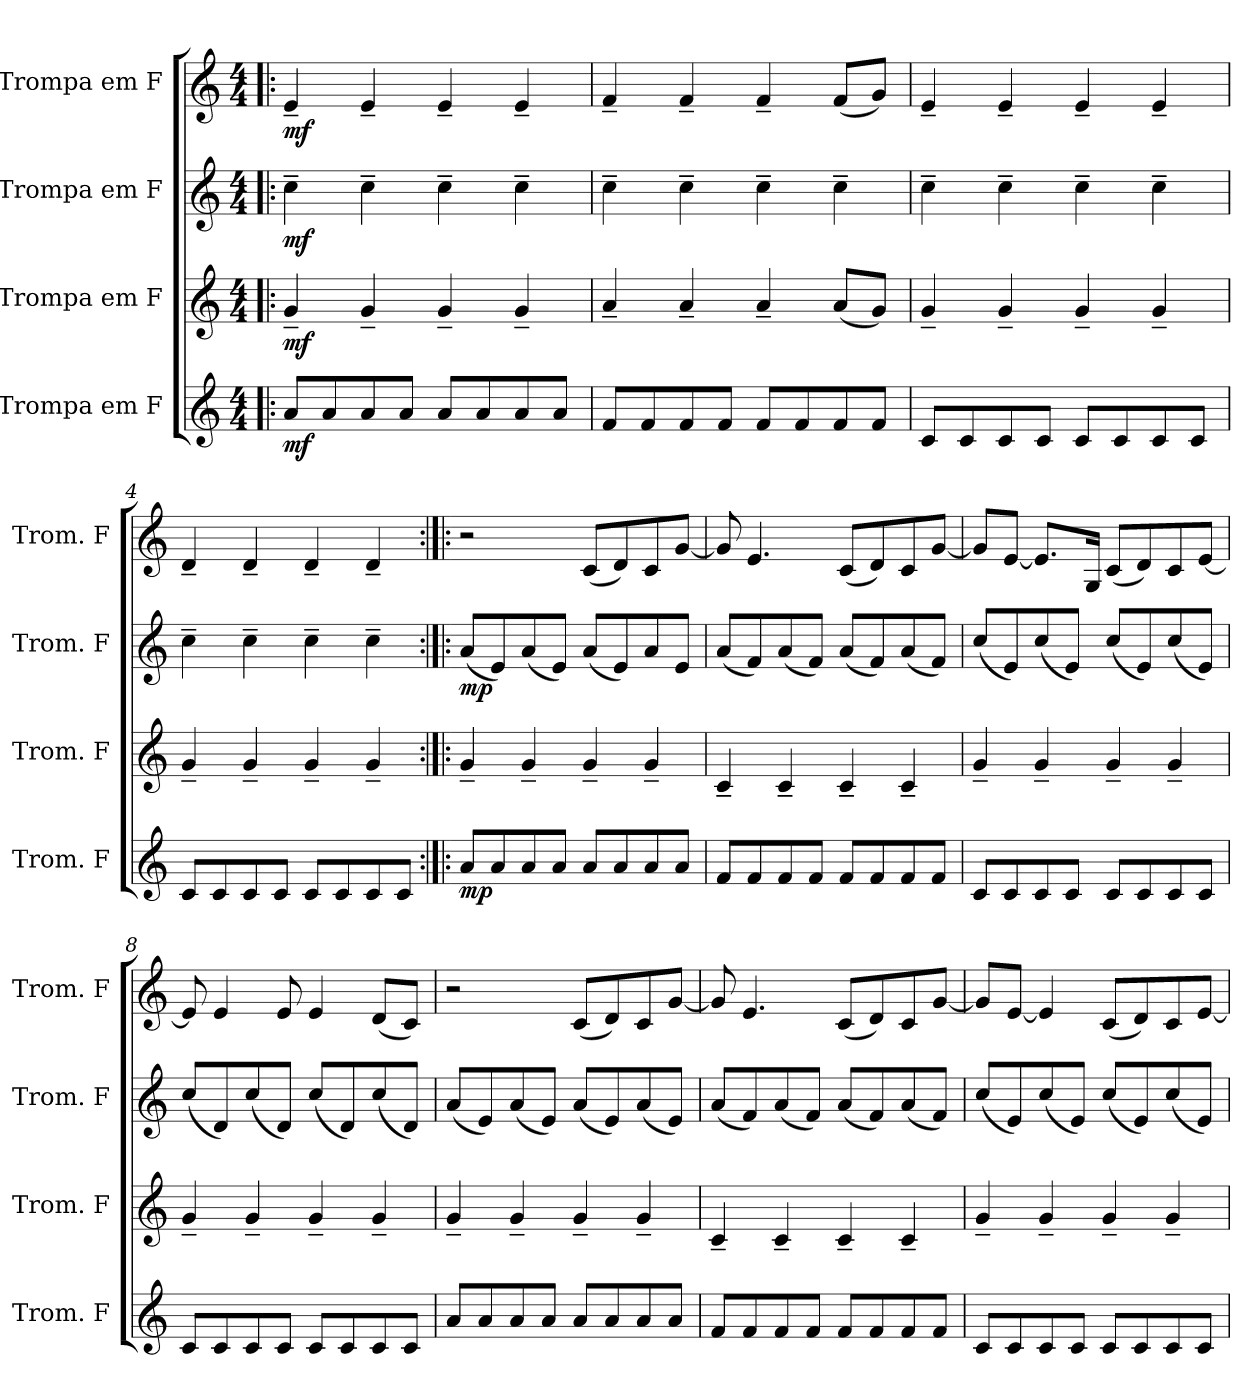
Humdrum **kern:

**kern	**dynam	**kern	**dynam	**kern	**dynam	**kern	**dynam
*part4	*part4	*part3	*part3	*part2	*part2	*part1	*part1
*staff4	*staff4	*staff3	*staff3	*staff2	*staff2	*staff1	*staff1
*I"Trompa em F	*	*I"Trompa em F	*	*I"Trompa em F	*	*I"Trompa em F	*
*I'Trom. F	*	*I'Trom. F	*	*I'Trom. F	*	*I'Trom. F	*
*clefG2	*	*clefG2	*	*clefG2	*	*clefG2	*
*ITrd4c7	*	*ITrd4c7	*	*ITrd4c7	*	*ITrd4c7	*
*k[b-]	*	*k[b-]	*	*k[b-]	*	*k[b-]	*
*M4/4	*	*M4/4	*	*M4/4	*	*M4/4	*
*MM75	*	*MM75	*	*MM75	*	*MM75	*
=1!|:	=1!|:	=1!|:	=1!|:	=1!|:	=1!|:	=1!|:	=1!|:
!	!LO:DY:b	!	!LO:DY:b	!	!LO:DY:b	!	!LO:DY:b
8d/L	mf	4c~/	mf	4f~\	mf	4A~/	mf
8d/	.	.	.	.	.	.	.
8d/	.	4c~/	.	4f~\	.	4A~/	.
8d/J	.	.	.	.	.	.	.
8d/L	.	4c~/	.	4f~\	.	4A~/	.
8d/	.	.	.	.	.	.	.
8d/	.	4c~/	.	4f~\	.	4A~/	.
8d/J	.	.	.	.	.	.	.
=2	=2	=2	=2	=2	=2	=2	=2
8B-/L	.	4d~/	.	4f~\	.	4B-~/	.
8B-/	.	.	.	.	.	.	.
8B-/	.	4d~/	.	4f~\	.	4B-~/	.
8B-/J	.	.	.	.	.	.	.
8B-/L	.	4d~/	.	4f~\	.	4B-~/	.
8B-/	.	.	.	.	.	.	.
8B-/	.	(8d/L	.	4f~\	.	(8B-/L	.
8B-/J	.	8c/J)	.	.	.	8c/J)	.
=3	=3	=3	=3	=3	=3	=3	=3
8F/L	.	4c~/	.	4f~\	.	4A~/	.
8F/	.	.	.	.	.	.	.
8F/	.	4c~/	.	4f~\	.	4A~/	.
8F/J	.	.	.	.	.	.	.
8F/L	.	4c~/	.	4f~\	.	4A~/	.
8F/	.	.	.	.	.	.	.
8F/	.	4c~/	.	4f~\	.	4A~/	.
8F/J	.	.	.	.	.	.	.
!!LO:LB:g=z
=4	=4	=4	=4	=4	=4	=4	=4
8F/L	.	4c~/	.	4f~\	.	4G~/	.
8F/	.	.	.	.	.	.	.
8F/	.	4c~/	.	4f~\	.	4G~/	.
8F/J	.	.	.	.	.	.	.
8F/L	.	4c~/	.	4f~\	.	4G~/	.
8F/	.	.	.	.	.	.	.
8F/	.	4c~/	.	4f~\	.	4G~/	.
8F/J	.	.	.	.	.	.	.
=5:|!|:	=5:|!|:	=5:|!|:	=5:|!|:	=5:|!|:	=5:|!|:	=5:|!|:	=5:|!|:
!	!LO:DY:b	!	!LO:DY:b	!	!	!	!
!	!	!	!LO:DY:n=1:b	!	!LO:DY:b	!	!
8d/L	mp	4c~/	mp mp	(8d/L	mp	2r	.
8d/	.	.	.	8A/)	.	.	.
8d/	.	4c~/	.	(8d/	.	.	.
8d/J	.	.	.	8A/J)	.	.	.
8d/L	.	4c~/	.	(8d/L	.	(8F/L	.
8d/	.	.	.	8A/)	.	8G/)	.
8d/	.	4c~/	.	8d/	.	8F/	.
8d/J	.	.	.	8A/J	.	[8c/J	.
=6	=6	=6	=6	=6	=6	=6	=6
8B-/L	.	4F~/	.	(8d/L	.	8c/]	.
8B-/	.	.	.	8B-/)	.	4.A/	.
8B-/	.	4F~/	.	(8d/	.	.	.
8B-/J	.	.	.	8B-/J)	.	.	.
8B-/L	.	4F~/	.	(8d/L	.	(8F/L	.
8B-/	.	.	.	8B-/)	.	8G/)	.
8B-/	.	4F~/	.	(8d/	.	8F/	.
8B-/J	.	.	.	8B-/J)	.	[8c/J	.
=7	=7	=7	=7	=7	=7	=7	=7
8F/L	.	4c~/	.	(8f/L	.	8c/L]	.
8F/	.	.	.	8A/)	.	[8A/J	.
8F/	.	4c~/	.	(8f/	.	8.A/L]	.
8F/J	.	.	.	8A/J)	.	.	.
.	.	.	.	.	.	16C/Jk	.
8F/L	.	4c~/	.	(8f/L	.	(8F/L	.
8F/	.	.	.	8A/)	.	8G/)	.
8F/	.	4c~/	.	(8f/	.	8F/	.
8F/J	.	.	.	8A/J)	.	[8A/J	.
!!LO:LB:g=z
=8	=8	=8	=8	=8	=8	=8	=8
8F/L	.	4c~/	.	(8f/L	.	8A/]	.
8F/	.	.	.	8G/)	.	4A/	.
8F/	.	4c~/	.	(8f/	.	.	.
8F/J	.	.	.	8G/J)	.	8A/	.
8F/L	.	4c~/	.	(8f/L	.	4A/	.
8F/	.	.	.	8G/)	.	.	.
8F/	.	4c~/	.	(8f/	.	(8G/L	.
8F/J	.	.	.	8G/J)	.	8F/J)	.
=9	=9	=9	=9	=9	=9	=9	=9
8d/L	.	4c~/	.	(8d/L	.	2r	.
8d/	.	.	.	8A/)	.	.	.
8d/	.	4c~/	.	(8d/	.	.	.
8d/J	.	.	.	8A/J)	.	.	.
8d/L	.	4c~/	.	(8d/L	.	(8F/L	.
8d/	.	.	.	8A/)	.	8G/)	.
8d/	.	4c~/	.	(8d/	.	8F/	.
8d/J	.	.	.	8A/J)	.	[8c/J	.
=10	=10	=10	=10	=10	=10	=10	=10
8B-/L	.	4F~/	.	(8d/L	.	8c/]	.
8B-/	.	.	.	8B-/)	.	4.A/	.
8B-/	.	4F~/	.	(8d/	.	.	.
8B-/J	.	.	.	8B-/J)	.	.	.
8B-/L	.	4F~/	.	(8d/L	.	(8F/L	.
8B-/	.	.	.	8B-/)	.	8G/)	.
8B-/	.	4F~/	.	(8d/	.	8F/	.
8B-/J	.	.	.	8B-/J)	.	[8c/J	.
=11	=11	=11	=11	=11	=11	=11	=11
8F/L	.	4c~/	.	(8f/L	.	8c/L]	.
8F/	.	.	.	8A/)	.	[8A/J	.
8F/	.	4c~/	.	(8f/	.	4A/]	.
8F/J	.	.	.	8A/J)	.	.	.
8F/L	.	4c~/	.	(8f/L	.	(8F/L	.
8F/	.	.	.	8A/)	.	8G/)	.
8F/	.	4c~/	.	(8f/	.	8F/	.
8F/J	.	.	.	8A/J)	.	[8A/J	.
=	=	=	=	=	=	=	=
*-	*-	*-	*-	*-	*-	*-	*-
